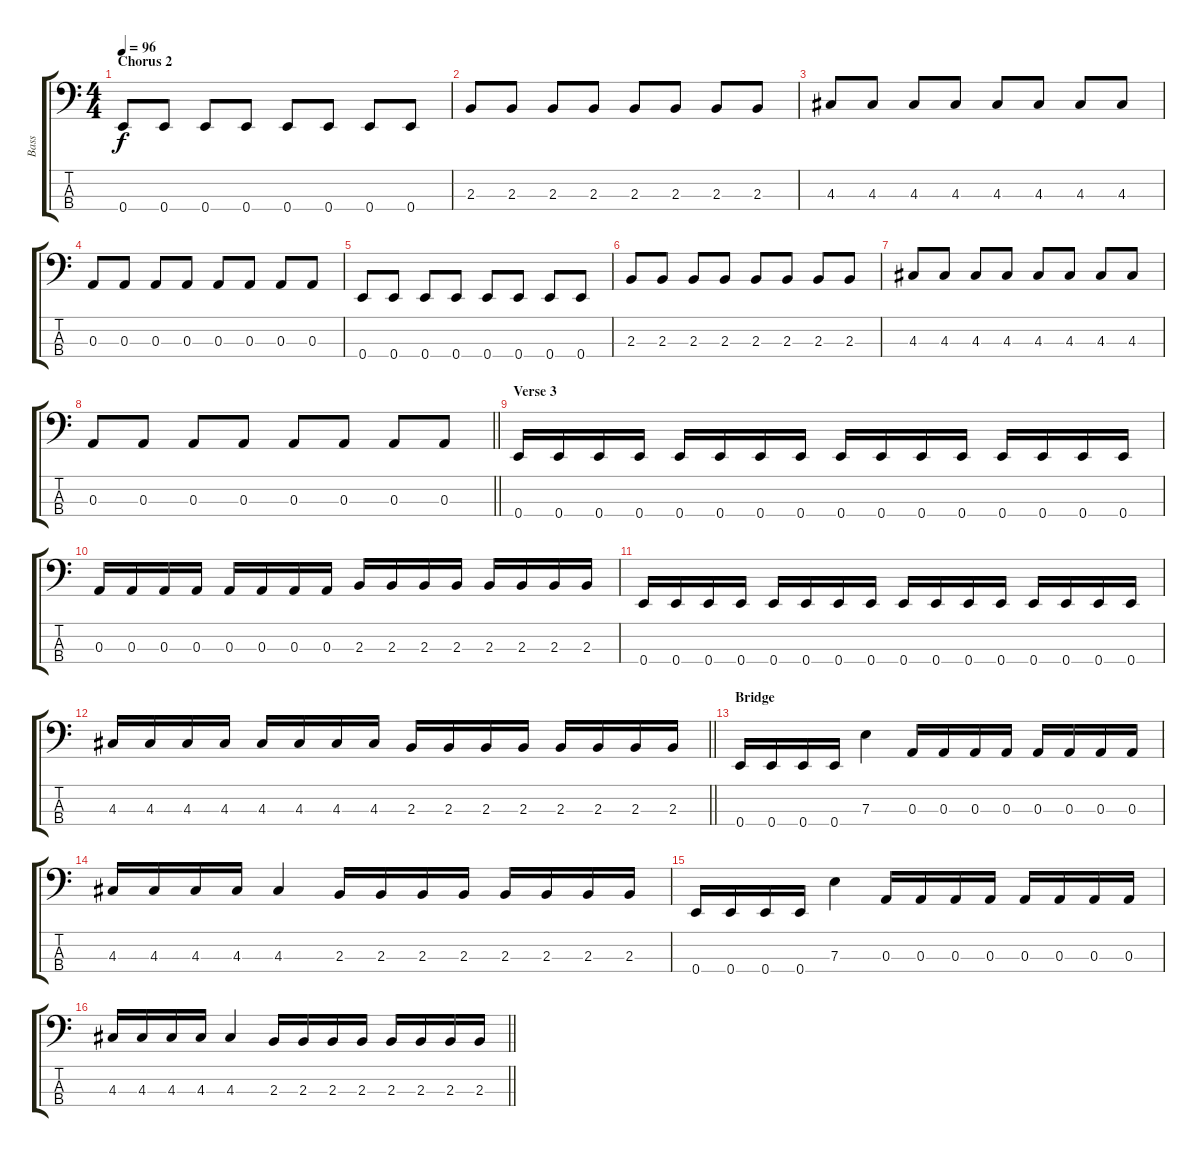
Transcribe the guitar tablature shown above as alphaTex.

\track ("Bass" "Bass") {instrument electricbassfinger}
\staff {score tabs}
\tuning (G2 D2 A1 E1) {hide}
\ts (4 4)
\section ("" "Chorus 2")
\tempo 96
\clef f4
\ks c
0.4.8{dy f} 0.4.8 0.4.8 0.4.8 0.4.8 0.4.8 0.4.8 0.4.8 |
2.3.8 2.3.8 2.3.8 2.3.8 2.3.8 2.3.8 2.3.8 2.3.8 |
4.3.8 4.3.8 4.3.8 4.3.8 4.3.8 4.3.8 4.3.8 4.3.8 |
0.3.8 0.3.8 0.3.8 0.3.8 0.3.8 0.3.8 0.3.8 0.3.8 |
0.4.8 0.4.8 0.4.8 0.4.8 0.4.8 0.4.8 0.4.8 0.4.8 |
2.3.8 2.3.8 2.3.8 2.3.8 2.3.8 2.3.8 2.3.8 2.3.8 |
4.3.8 4.3.8 4.3.8 4.3.8 4.3.8 4.3.8 4.3.8 4.3.8 |
\barLineRight lightlight
0.3.8 0.3.8 0.3.8 0.3.8 0.3.8 0.3.8 0.3.8 0.3.8 |
\section ("" "Verse 3")
0.4.16 0.4.16 0.4.16 0.4.16 0.4.16 0.4.16 0.4.16 0.4.16 0.4.16 0.4.16 0.4.16 0.4.16 0.4.16 0.4.16 0.4.16 0.4.16 |
0.3.16 0.3.16 0.3.16 0.3.16 0.3.16 0.3.16 0.3.16 0.3.16 2.3.16 2.3.16 2.3.16 2.3.16 2.3.16 2.3.16 2.3.16 2.3.16 |
0.4.16 0.4.16 0.4.16 0.4.16 0.4.16 0.4.16 0.4.16 0.4.16 0.4.16 0.4.16 0.4.16 0.4.16 0.4.16 0.4.16 0.4.16 0.4.16 |
\barLineRight lightlight
4.3.16 4.3.16 4.3.16 4.3.16 4.3.16 4.3.16 4.3.16 4.3.16 2.3.16 2.3.16 2.3.16 2.3.16 2.3.16 2.3.16 2.3.16 2.3.16 |
\section ("" "Bridge")
0.4.16 0.4.16 0.4.16 0.4.16 7.3.4 0.3.16 0.3.16 0.3.16 0.3.16 0.3.16 0.3.16 0.3.16 0.3.16 |
4.3.16 4.3.16 4.3.16 4.3.16 4.3.4 2.3.16 2.3.16 2.3.16 2.3.16 2.3.16 2.3.16 2.3.16 2.3.16 |
0.4.16 0.4.16 0.4.16 0.4.16 7.3.4 0.3.16 0.3.16 0.3.16 0.3.16 0.3.16 0.3.16 0.3.16 0.3.16 |
\barLineRight lightlight
4.3.16 4.3.16 4.3.16 4.3.16 4.3.4 2.3.16 2.3.16 2.3.16 2.3.16 2.3.16 2.3.16 2.3.16 2.3.16
